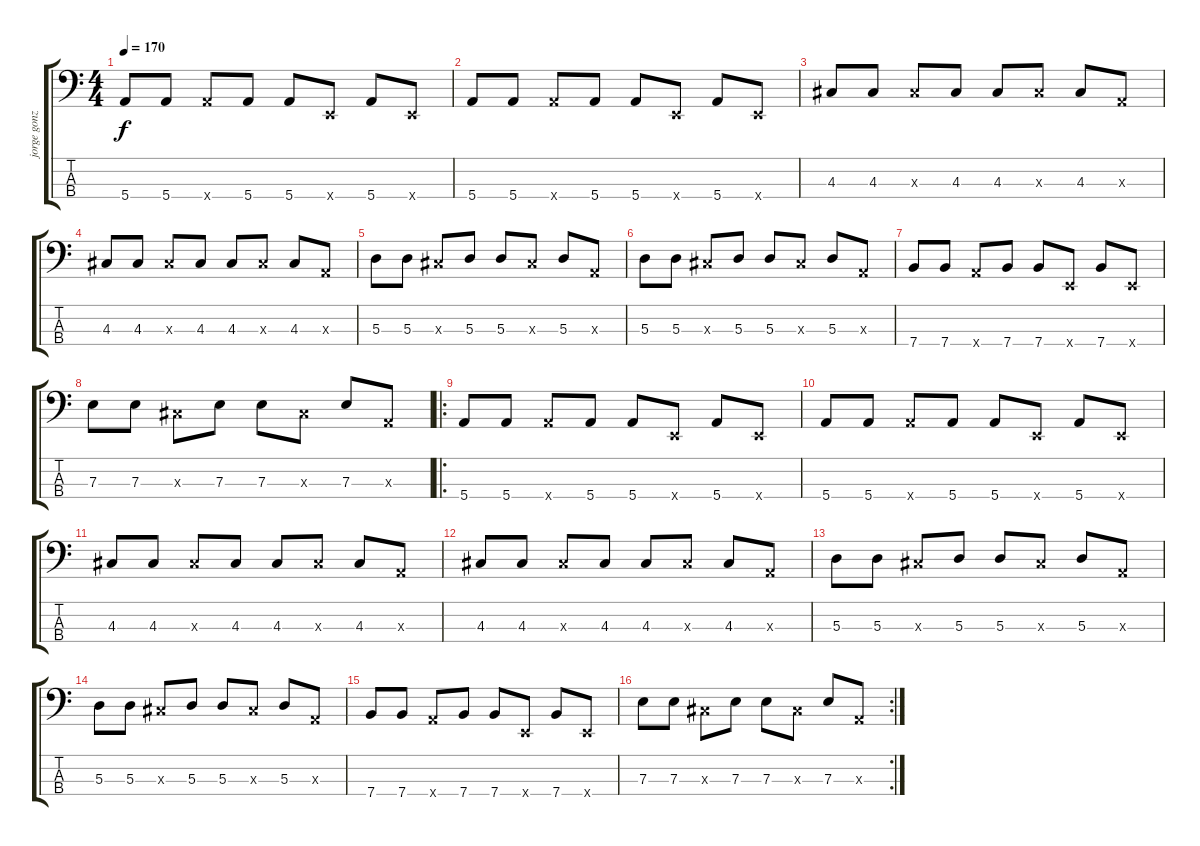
\track ("jorge gonzalez" "jorge gonz") {instrument electricbasspick}
\staff {score tabs}
\tuning (G2 D2 A1 E1) {hide}
\ts (4 4)
\tempo 170
\clef f4
\ks c
5.4.8{dy f instrument electricbasspick} 5.4.8 5.4{x}.8 5.4.8 5.4.8 0.4{x}.8 5.4.8 0.4{x}.8 |
5.4.8 5.4.8 5.4{x}.8 5.4.8 5.4.8 0.4{x}.8 5.4.8 0.4{x}.8 |
4.3.8 4.3.8 4.3{x}.8 4.3.8 4.3.8 4.3{x}.8 4.3.8 0.3{x}.8 |
4.3.8 4.3.8 4.3{x}.8 4.3.8 4.3.8 4.3{x}.8 4.3.8 0.3{x}.8 |
5.3.8 5.3.8 4.3{x}.8 5.3.8 5.3.8 4.3{x}.8 5.3.8 0.3{x}.8 |
5.3.8 5.3.8 4.3{x}.8 5.3.8 5.3.8 4.3{x}.8 5.3.8 0.3{x}.8 |
7.4.8 7.4.8 5.4{x}.8 7.4.8 7.4.8 0.4{x}.8 7.4.8 0.4{x}.8 |
7.3.8 7.3.8 4.3{x}.8 7.3.8 7.3.8 4.3{x}.8 7.3.8 0.3{x}.8 |
\ro
5.4.8 5.4.8 5.4{x}.8 5.4.8 5.4.8 0.4{x}.8 5.4.8 0.4{x}.8 |
5.4.8 5.4.8 5.4{x}.8 5.4.8 5.4.8 0.4{x}.8 5.4.8 0.4{x}.8 |
4.3.8 4.3.8 4.3{x}.8 4.3.8 4.3.8 4.3{x}.8 4.3.8 0.3{x}.8 |
4.3.8 4.3.8 4.3{x}.8 4.3.8 4.3.8 4.3{x}.8 4.3.8 0.3{x}.8 |
5.3.8 5.3.8 4.3{x}.8 5.3.8 5.3.8 4.3{x}.8 5.3.8 0.3{x}.8 |
5.3.8 5.3.8 4.3{x}.8 5.3.8 5.3.8 4.3{x}.8 5.3.8 0.3{x}.8 |
7.4.8 7.4.8 5.4{x}.8 7.4.8 7.4.8 0.4{x}.8 7.4.8 0.4{x}.8 |
\rc 2
7.3.8 7.3.8 4.3{x}.8 7.3.8 7.3.8 4.3{x}.8 7.3.8 0.3{x}.8
